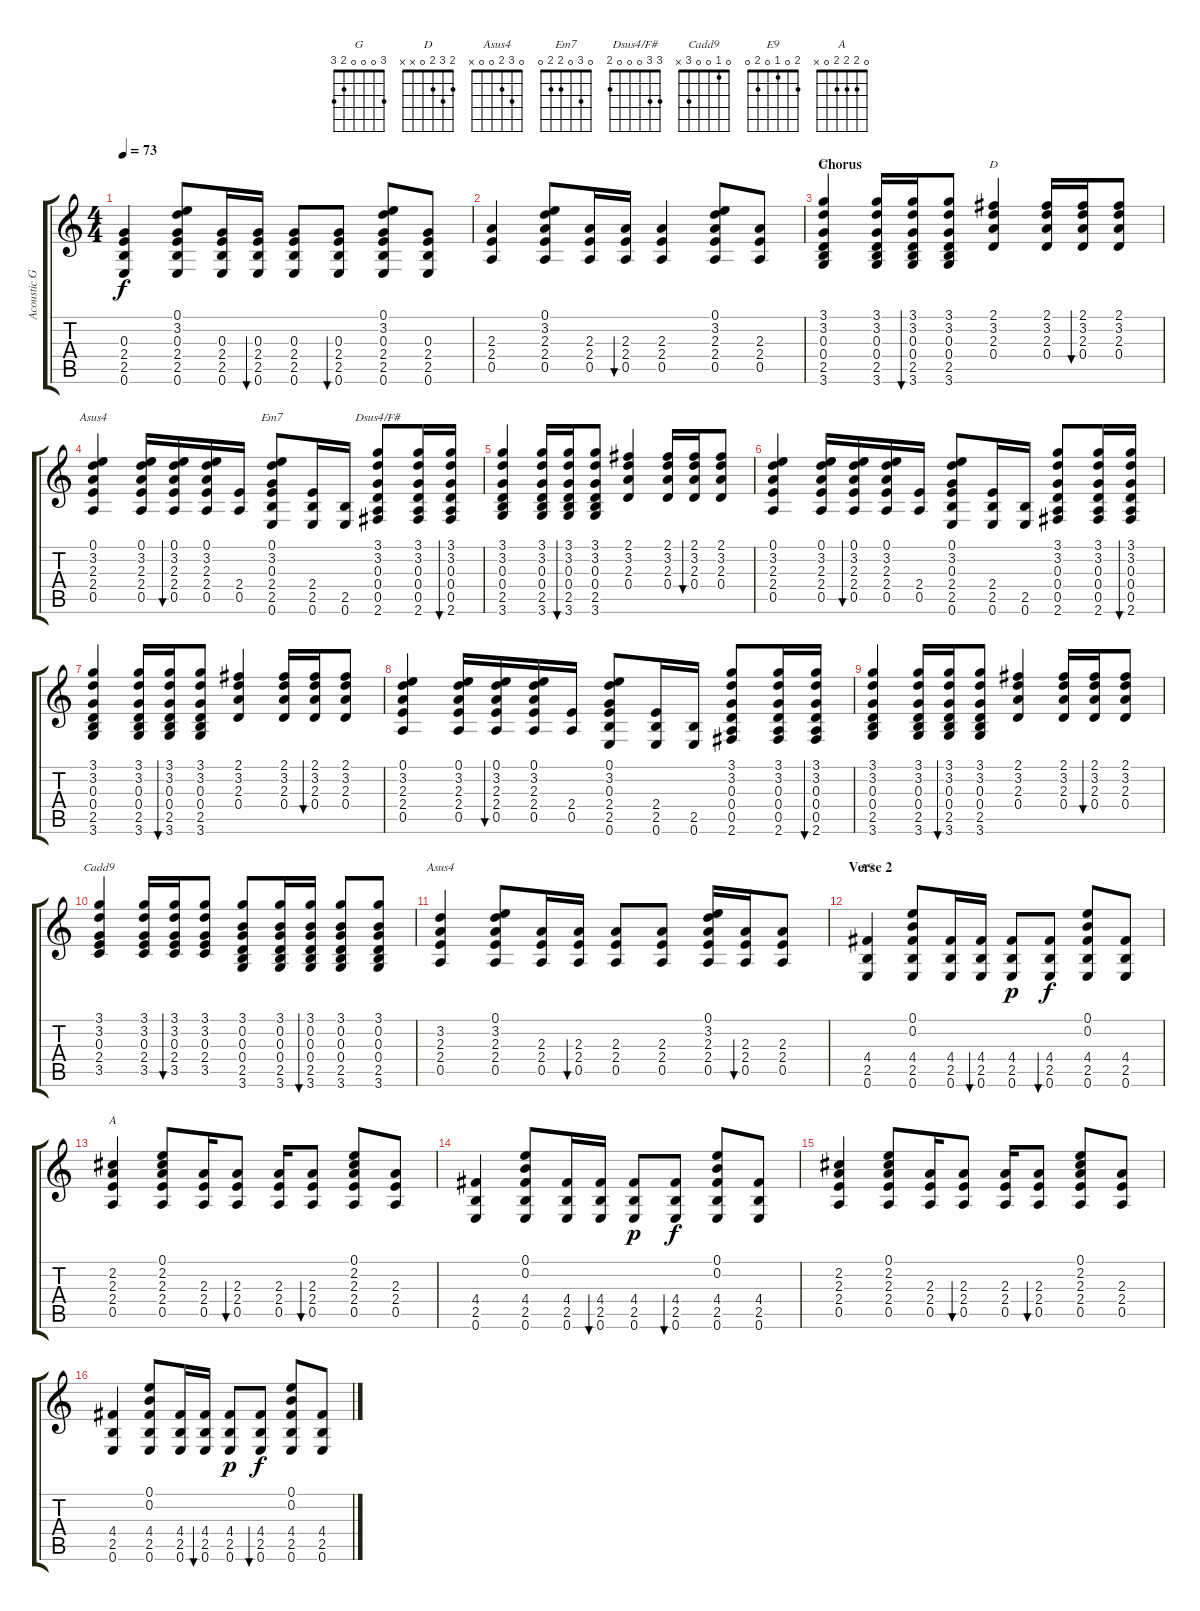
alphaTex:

\track ("Acoustic Guitar" "Acoustic G") {instrument acousticguitarsteel}
\staff {score tabs}
\tuning (E4 B3 G3 D3 A2 E2) {hide}
\chord ("G" 3 0 0 0 2 3)
\chord ("D" 2 3 2 0 x x)
\chord ("Asus4" 0 3 2 2 0 x)
\chord ("Em7" 0 3 0 2 2 0)
\chord ("Dsus4/F#" 3 3 0 0 0 2)
\chord ("Cadd9" 0 1 0 0 3 x)
\chord ("Asus4" 0 3 2 0 0 x)
\chord ("E9" 2 0 1 0 2 0)
\chord ("A" 0 2 2 2 0 x)
\ts (4 4)
\tempo 73
\clef g2
\ks c
(0.3 2.4 2.5 0.6).4{dy f} (0.1 3.2 0.3 2.4 2.5 0.6).8 (0.3 2.4 2.5 0.6).16 (0.3 2.4 2.5 0.6).16{bu 60} (0.3 2.4 2.5 0.6).8 (0.3 2.4 2.5 0.6).8{bu 60} (0.1 3.2 0.3 2.4 2.5 0.6).8 (0.3 2.4 2.5 0.6).8 |
(2.3 2.4 0.5).4 (0.1 3.2 2.3 2.4 0.5).8 (2.3 2.4 0.5).16 (2.3 2.4 0.5).16{bu 60} (2.3 2.4 0.5).4 (0.1 3.2 2.3 2.4 0.5).8 (2.3 2.4 0.5).8 |
\section ("" "Chorus")
(3.1 3.2 0.3 0.4 2.5 3.6).4{ch "G"} (3.1 3.2 0.3 0.4 2.5 3.6).16 (3.1 3.2 0.3 0.4 2.5 3.6).16{bu 60} (3.1 3.2 0.3 0.4 2.5 3.6).8 (2.1 3.2 2.3 0.4).4{ch "D"} (2.1 3.2 2.3 0.4).16 (2.1 3.2 2.3 0.4).16{bu 60} (2.1 3.2 2.3 0.4).8 |
(0.1 3.2 2.3 2.4 0.5).4{ch "Asus4"} (0.1 3.2 2.3 2.4 0.5).16 (0.1 3.2 2.3 2.4 0.5).16{bu 60} (0.1 3.2 2.3 2.4 0.5).16 (2.4 0.5).16 (0.1 3.2 0.3 2.4 2.5 0.6).8{ch "Em7"} (2.4 2.5 0.6).16 (2.5 0.6).16 (3.1 3.2 0.3 0.4 0.5 2.6).8{ch "Dsus4/F#"} (3.1 3.2 0.3 0.4 0.5 2.6).16 (3.1 3.2 0.3 0.4 0.5 2.6).16{bu 60} |
(3.1 3.2 0.3 0.4 2.5 3.6).4 (3.1 3.2 0.3 0.4 2.5 3.6).16 (3.1 3.2 0.3 0.4 2.5 3.6).16{bu 60} (3.1 3.2 0.3 0.4 2.5 3.6).8 (2.1 3.2 2.3 0.4).4 (2.1 3.2 2.3 0.4).16 (2.1 3.2 2.3 0.4).16{bu 60} (2.1 3.2 2.3 0.4).8 |
(0.1 3.2 2.3 2.4 0.5).4 (0.1 3.2 2.3 2.4 0.5).16 (0.1 3.2 2.3 2.4 0.5).16{bu 60} (0.1 3.2 2.3 2.4 0.5).16 (2.4 0.5).16 (0.1 3.2 0.3 2.4 2.5 0.6).8 (2.4 2.5 0.6).16 (2.5 0.6).16 (3.1 3.2 0.3 0.4 0.5 2.6).8 (3.1 3.2 0.3 0.4 0.5 2.6).16 (3.1 3.2 0.3 0.4 0.5 2.6).16{bu 60} |
(3.1 3.2 0.3 0.4 2.5 3.6).4 (3.1 3.2 0.3 0.4 2.5 3.6).16 (3.1 3.2 0.3 0.4 2.5 3.6).16{bu 60} (3.1 3.2 0.3 0.4 2.5 3.6).8 (2.1 3.2 2.3 0.4).4 (2.1 3.2 2.3 0.4).16 (2.1 3.2 2.3 0.4).16{bu 60} (2.1 3.2 2.3 0.4).8 |
(0.1 3.2 2.3 2.4 0.5).4 (0.1 3.2 2.3 2.4 0.5).16 (0.1 3.2 2.3 2.4 0.5).16{bu 60} (0.1 3.2 2.3 2.4 0.5).16 (2.4 0.5).16 (0.1 3.2 0.3 2.4 2.5 0.6).8 (2.4 2.5 0.6).16 (2.5 0.6).16 (3.1 3.2 0.3 0.4 0.5 2.6).8 (3.1 3.2 0.3 0.4 0.5 2.6).16 (3.1 3.2 0.3 0.4 0.5 2.6).16{bu 60} |
(3.1 3.2 0.3 0.4 2.5 3.6).4 (3.1 3.2 0.3 0.4 2.5 3.6).16 (3.1 3.2 0.3 0.4 2.5 3.6).16{bu 60} (3.1 3.2 0.3 0.4 2.5 3.6).8 (2.1 3.2 2.3 0.4).4 (2.1 3.2 2.3 0.4).16 (2.1 3.2 2.3 0.4).16{bu 60} (2.1 3.2 2.3 0.4).8 |
(3.1 3.2 0.3 2.4 3.5).4{ch "Cadd9"} (3.1 3.2 0.3 2.4 3.5).16 (3.1 3.2 0.3 2.4 3.5).16{bu 60} (3.1 3.2 0.3 2.4 3.5).8 (3.1 0.2 0.3 0.4 2.5 3.6).8 (3.1 0.2 0.3 0.4 2.5 3.6).16 (3.1 0.2 0.3 0.4 2.5 3.6).16{bu 60} (3.1 0.2 0.3 0.4 2.5 3.6).8 (3.1 0.2 0.3 0.4 2.5 3.6).8 |
(3.2 2.3 2.4 0.5).4{ch "Asus4"} (0.1 3.2 2.3 2.4 0.5).8 (2.3 2.4 0.5).16 (2.3 2.4 0.5).16{bu 60} (2.3 2.4 0.5).8 (2.3 2.4 0.5).8 (0.1 3.2 2.3 2.4 0.5).16 (2.3 2.4 0.5).16{bu 60} (2.3 2.4 0.5).8 |
\section ("" "Verse 2")
(4.4 2.5 0.6).4{ch "E9"} (0.1 0.2 4.4 2.5 0.6).8 (4.4 2.5 0.6).16 (4.4 2.5 0.6).16{bu 60} (4.4 2.5 0.6).8{dy p} (4.4 2.5 0.6).8{bu 60 dy f} (0.1 0.2 4.4 2.5 0.6).8 (4.4 2.5 0.6).8 |
(2.2 2.3 2.4 0.5).4{ch "A"} (0.1 2.2 2.3 2.4 0.5).8 (2.3 2.4 0.5).16 (2.3 2.4 0.5).8{bu 60} (2.3 2.4 0.5).16 (2.3 2.4 0.5).8{bu 60} (0.1 2.2 2.3 2.4 0.5).8 (2.3 2.4 0.5).8 |
(4.4 2.5 0.6).4 (0.1 0.2 4.4 2.5 0.6).8 (4.4 2.5 0.6).16 (4.4 2.5 0.6).16{bu 60} (4.4 2.5 0.6).8{dy p} (4.4 2.5 0.6).8{bu 60 dy f} (0.1 0.2 4.4 2.5 0.6).8 (4.4 2.5 0.6).8 |
(2.2 2.3 2.4 0.5).4 (0.1 2.2 2.3 2.4 0.5).8 (2.3 2.4 0.5).16 (2.3 2.4 0.5).8{bu 60} (2.3 2.4 0.5).16 (2.3 2.4 0.5).8{bu 60} (0.1 2.2 2.3 2.4 0.5).8 (2.3 2.4 0.5).8 |
(4.4 2.5 0.6).4 (0.1 0.2 4.4 2.5 0.6).8 (4.4 2.5 0.6).16 (4.4 2.5 0.6).16{bu 60} (4.4 2.5 0.6).8{dy p} (4.4 2.5 0.6).8{bu 60 dy f} (0.1 0.2 4.4 2.5 0.6).8 (4.4 2.5 0.6).8
